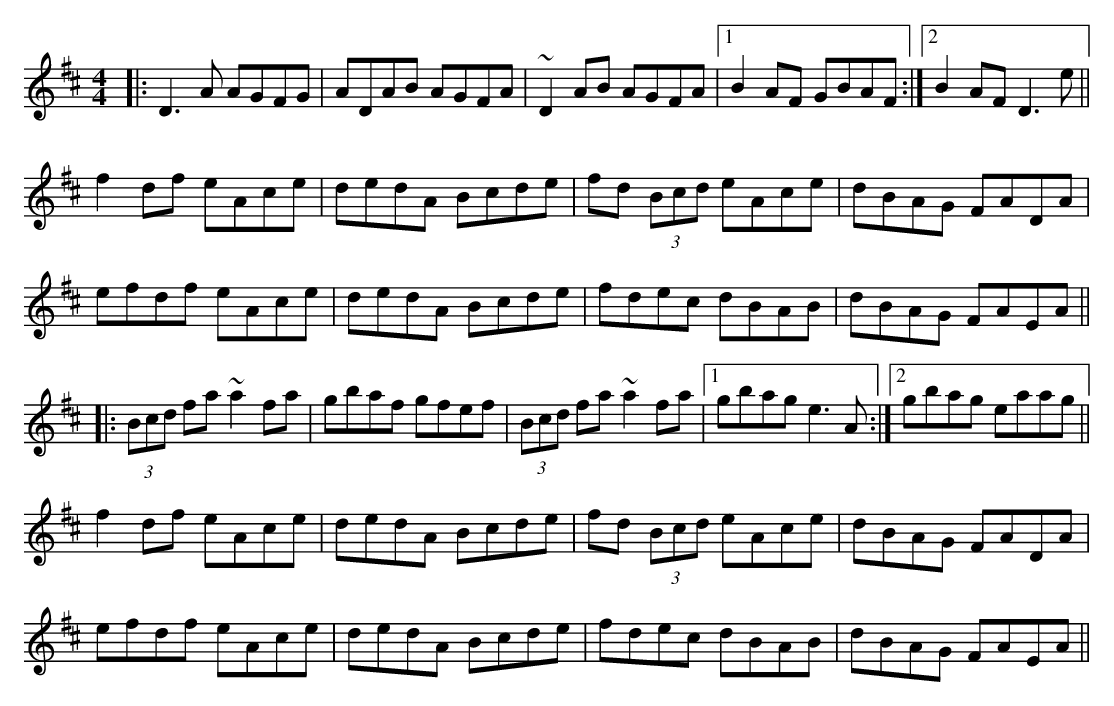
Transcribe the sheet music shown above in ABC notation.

X:1
M:4/4
K:D
|:D3A AGFG|ADAB AGFA|~D2AB AGFA|1 B2AF GBAF:|2 B2AF D3e||
f2df eAce|dedA Bcde|fd (3Bcd eAce|dBAG FADA|
efdf eAce|dedA Bcde|fdec dBAB|dBAG FAEA||
|:(3Bcd fa ~a2fa|gbaf gfef|(3Bcd fa ~a2fa|1 gbag e3A:|2 gbag eaag||
f2df eAce|dedA Bcde|fd (3Bcd eAce|dBAG FADA|
efdf eAce|dedA Bcde|fdec dBAB|dBAG FAEA||
